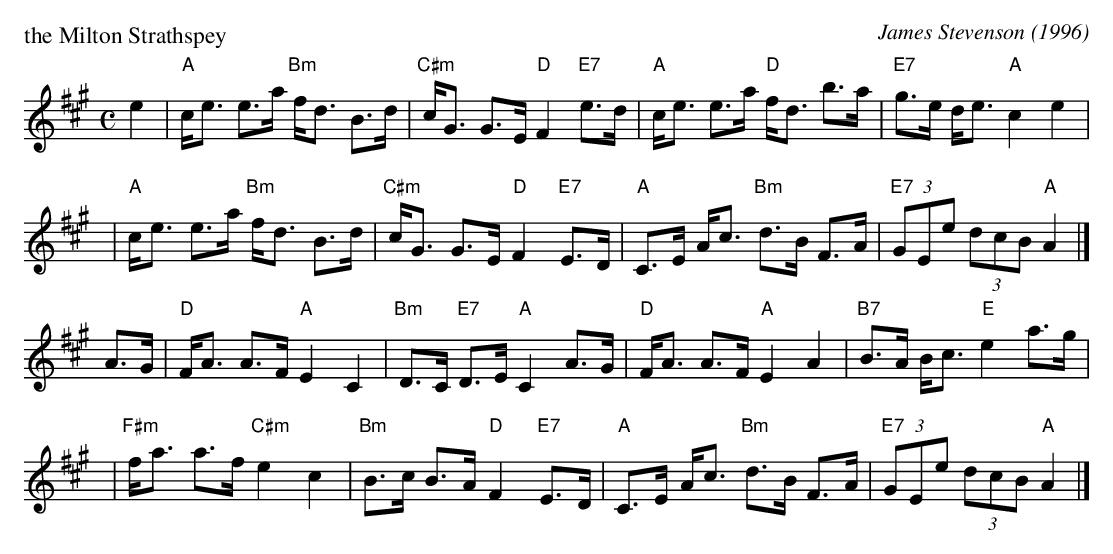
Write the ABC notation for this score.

X:1
P: the Milton Strathspey
C: James Stevenson (1996)
M: C
L: 1/8
K: A
e2 \
| "A"c<e e>a "Bm"f<d B>d | "C#m"c<G G>E "D"F2 "E7"e>d \
| "A"c<e e>a "D"f<d b>a | "E7"g>e d<e "A"c2 e2 |
y3 \
| "A"c<e e>a "Bm"f<d B>d | "C#m"c<G G>E "D"F2 "E7"E>D \
| "A"C>E A<c "Bm"d>B F>A | "E7"(3GEe (3dcB "A"A2 |]
A>G \
| "D"F<A A>F "A"E2 C2 | "Bm"D>C "E7"D>E "A"C2 A>G \
| "D"F<A A>F "A"E2 A2 | "B7"B>A B<c "E"e2 a>g |
y3 \
| "F#m"f<a a>f "C#m"e2 c2 | "Bm"B>c B>A "D"F2 "E7"E>D \
| "A"C>E A<c "Bm"d>B F>A | "E7"(3GEe (3dcB "A"A2 |]
